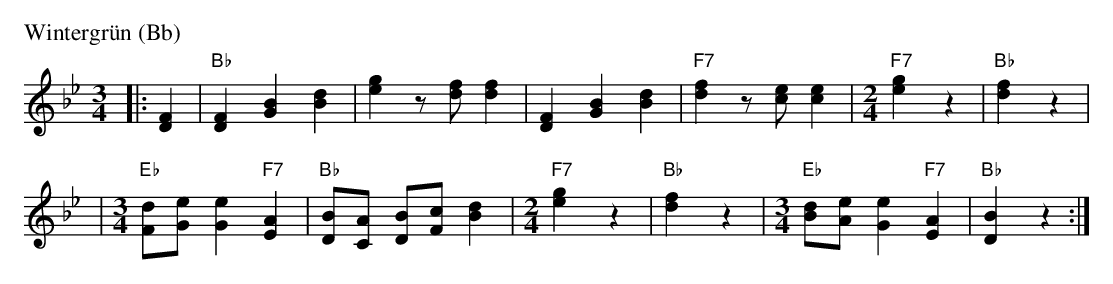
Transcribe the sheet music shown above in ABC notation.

X:1
P: Wintergr\"un (Bb)
M: 3/4
L: 1/8
K: Bb
|: [F2D2] \
| "Bb"[F2D2] [B2G2] [d2B2] | [g2e2] z[fd] [f2d2] \
| [F2D2] [B2G2] [d2B2] | "F7"[f2d2] z[ec] [e2c2] \
|[M:2/4] "F7"[g2e2] z2 | "Bb"[f2d2] z2 |
|[M:3/4] "Eb"[dF][eG] [e2G2] "F7"[A2E2] | "Bb"[BD][AC] [BD][cF] [d2B2] \
|[M:2/4] "F7"[g2e2] z2 | "Bb"[f2d2] z2 \
|[M:3/4] "Eb"[dB][eA] [e2G2] "F7"[A2E2] | "Bb"[B2D2] z2 :|
